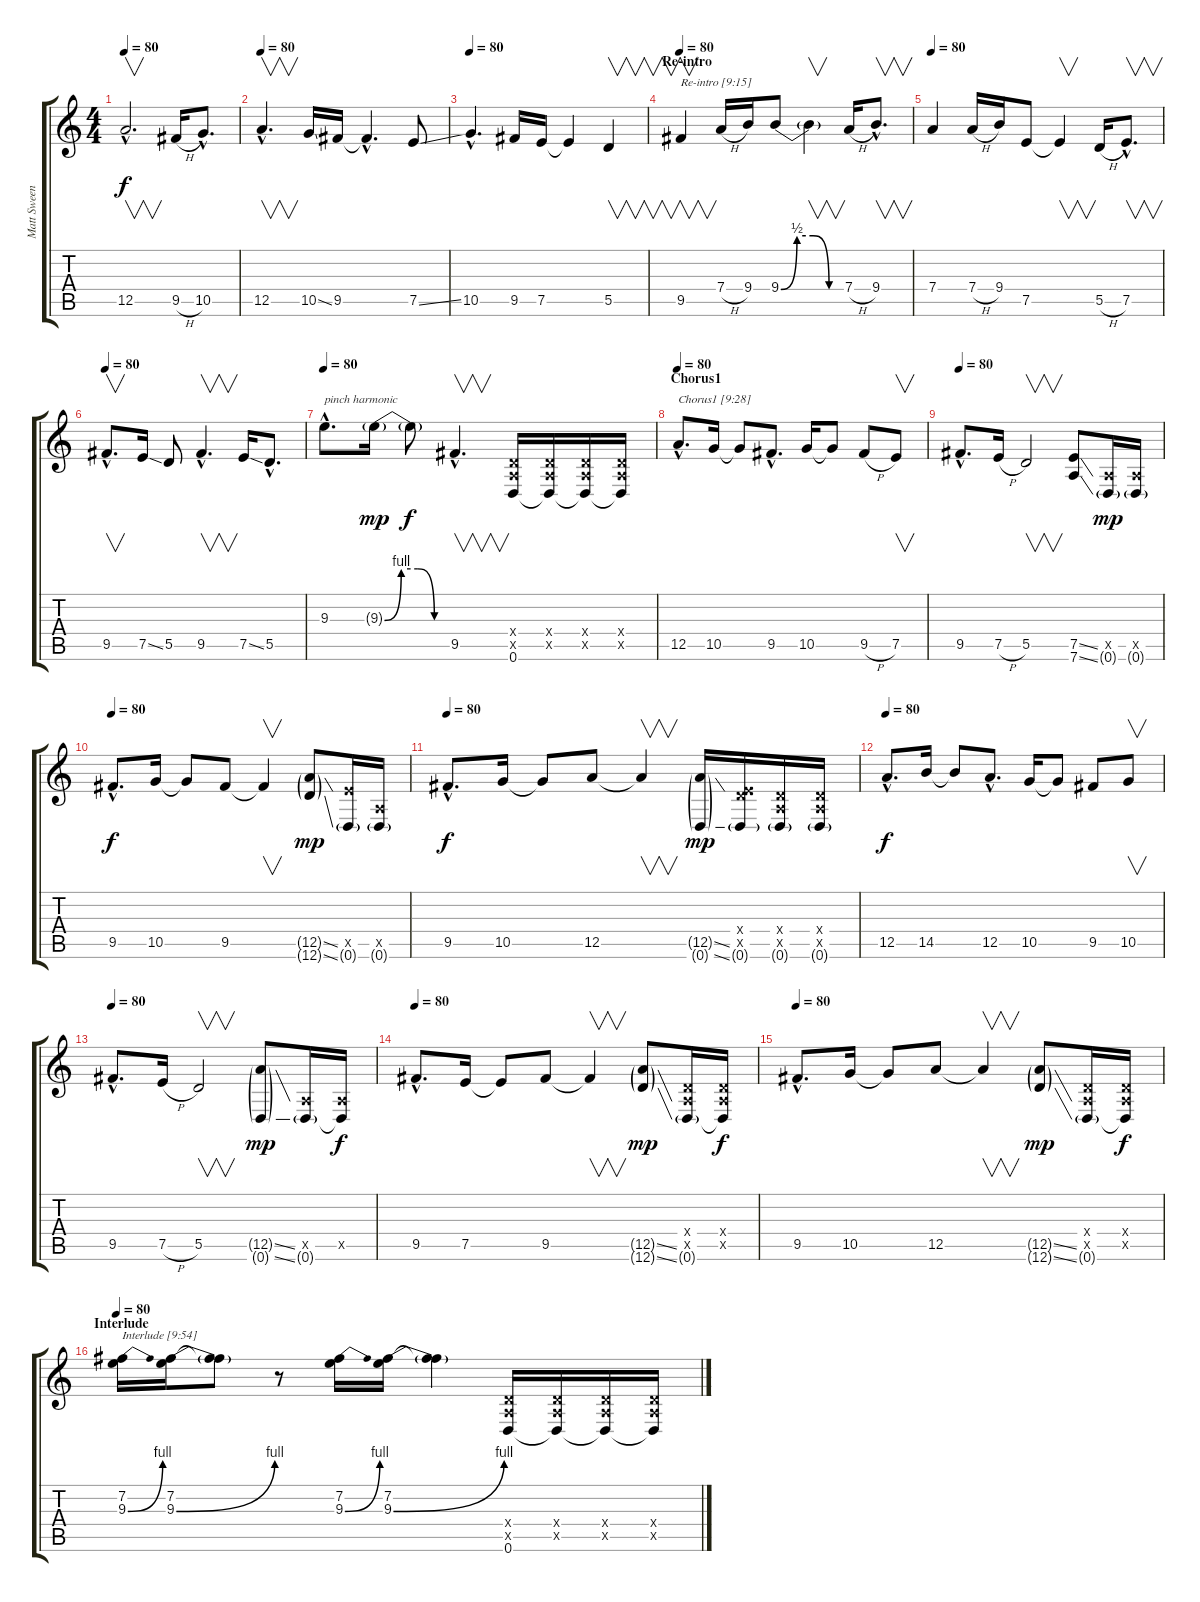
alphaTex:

\track ("Matt Sweeney" "Matt Sween") {instrument electricguitarjazz}
\staff {score tabs}
\tuning (E4 B3 G3 D3 A2 D2) {hide}
\ts (4 4)
\tempo 80
\clef g2
\ks c
12.5{hac}.2{v d dy f instrument distortionguitar} 9.5{h}.16 10.5{hac}.8{d} |
\tempo 80
12.5{hac}.4{v d instrument distortionguitar} 10.5{ss}.16 9.5.16 9.5{hac t}.4{d} 7.5{ss}.8 |
\tempo 80
10.5{hac}.4{d instrument distortionguitar} 9.5.16 7.5.16 7.5{t}.4 5.5.4{v} |
\section ("" "Re-intro ")
\tempo 80
9.5.4{v txt "Re-intro [9:15]" instrument distortionguitar} 7.4{h}.16 9.4.16 9.4{be (custom 0 0 15 2 30 2 45 0 60 0)}.8 9.4{t}.4{v} 7.4{h}.16 9.4{hac}.8{v d} |
\tempo 80
7.4.4{instrument distortionguitar} 7.4{h}.16 9.4.16 7.5.8 7.5{t}.4{v} 5.5{h}.16 7.5{hac}.8{v d} |
\tempo 80
9.5{hac}.8{v d instrument distortionguitar} 7.5{ss}.16 5.5.8 9.5{hac}.4{v d} 7.5{ss}.16 5.5{hac}.8{d} |
\tempo 80
9.3{hac}.8{d txt "pinch harmonic" instrument guitarharmonics} 9.3{be (custom 0 0 15 4 30 4 45 0 60 0) g}.16{dy mp} 9.3{t}.8{dy f} 9.5{hac}.4{v d instrument distortionguitar} (0.4{x} 0.5{x} 0.6).16 (0.4{x} 0.5{x} 0.6{t}).16 (0.4{x} 0.5{x} 0.6{t}).16 (0.4{x} 0.5{x} 0.6{t}).16 |
\section ("" "Chorus1")
\tempo 80
12.5{hac}.8{d txt "Chorus1 [9:28]" instrument distortionguitar} 10.5.16 10.5{t}.8 9.5{hac}.8{d} 10.5.16 10.5{t}.8 9.5{h}.8 7.5.8{v} |
\tempo 80
9.5{hac}.8{d instrument distortionguitar} 7.5{h}.16 5.5.2{v} (7.5{ss} 7.6{ss}).8 (0.5{x} 0.6{g}).16{dy mp} (0.5{x} 0.6{g}).16 |
\tempo 80
9.5{hac}.8{d dy f instrument distortionguitar} 10.5.16 10.5{t}.8 9.5.8 9.5{t}.4{v} (12.5{ss g} 12.6{ss g}).8{dy mp} (7.5{x} 0.6{g}).16 (0.5{x} 0.6{g}).16 |
\tempo 80
9.5{hac}.8{d dy f instrument distortionguitar} 10.5.16 10.5{t}.8 12.5.8 12.5{t}.4{v} (12.5{ss g} 0.6{ss g}).16{dy mp} (0.4{x} 7.5{x} 0.6{g}).16 (0.4{x} 0.5{x} 0.6{g}).16 (0.4{x} 0.5{x} 0.6{g}).16 |
\tempo 80
12.5{hac}.8{d dy f instrument distortionguitar} 14.5.16 14.5{t}.8 12.5{hac}.8{d} 10.5.16 10.5{t}.8 9.5.8 10.5.8{v} |
\tempo 80
9.5{hac}.8{d instrument distortionguitar} 7.5{h}.16 5.5.2{v} (12.5{ss g} 0.6{ss g}).8{dy mp} (0.5{x} 0.6{g}).16 (0.5{x} 0.6{t}).16{dy f} |
\tempo 80
9.5{hac}.8{d instrument distortionguitar} 7.5.16 7.5{t}.8 9.5.8 9.5{t}.4{v} (12.5{ss g} 12.6{ss g}).8{dy mp} (0.4{x} 0.5{x} 0.6{g}).16 (0.4{x} 0.5{x} 0.6{t}).16{dy f} |
\tempo 80
9.5{hac}.8{d instrument distortionguitar} 10.5.16 10.5{t}.8 12.5.8 12.5{t}.4{v} (12.5{ss g} 12.6{ss g}).8{dy mp} (0.4{x} 0.5{x} 0.6{g}).16 (0.4{x} 0.5{x} 0.6{t}).16{dy f} |
\section ("" "Interlude")
\tempo 80
(7.2 9.3{be (bend 0 0 60 4)}).16{txt "Interlude [9:54]" instrument distortionguitar} (7.2 9.3{be (bend 0 0 60 4)}).16 (7.2{t} 9.3{t}).8 r.8 (7.2 9.3{be (bend 0 0 60 4)}).16 (7.2 9.3{be (bend 0 0 60 4)}).16 (7.2{t} 9.3{t}).4 (0.4{x} 0.5{x} 0.6).16 (0.4{x} 0.5{x} 0.6{t}).16 (0.4{x} 0.5{x} 0.6{t}).16 (0.4{x} 0.5{x} 0.6{t}).16
